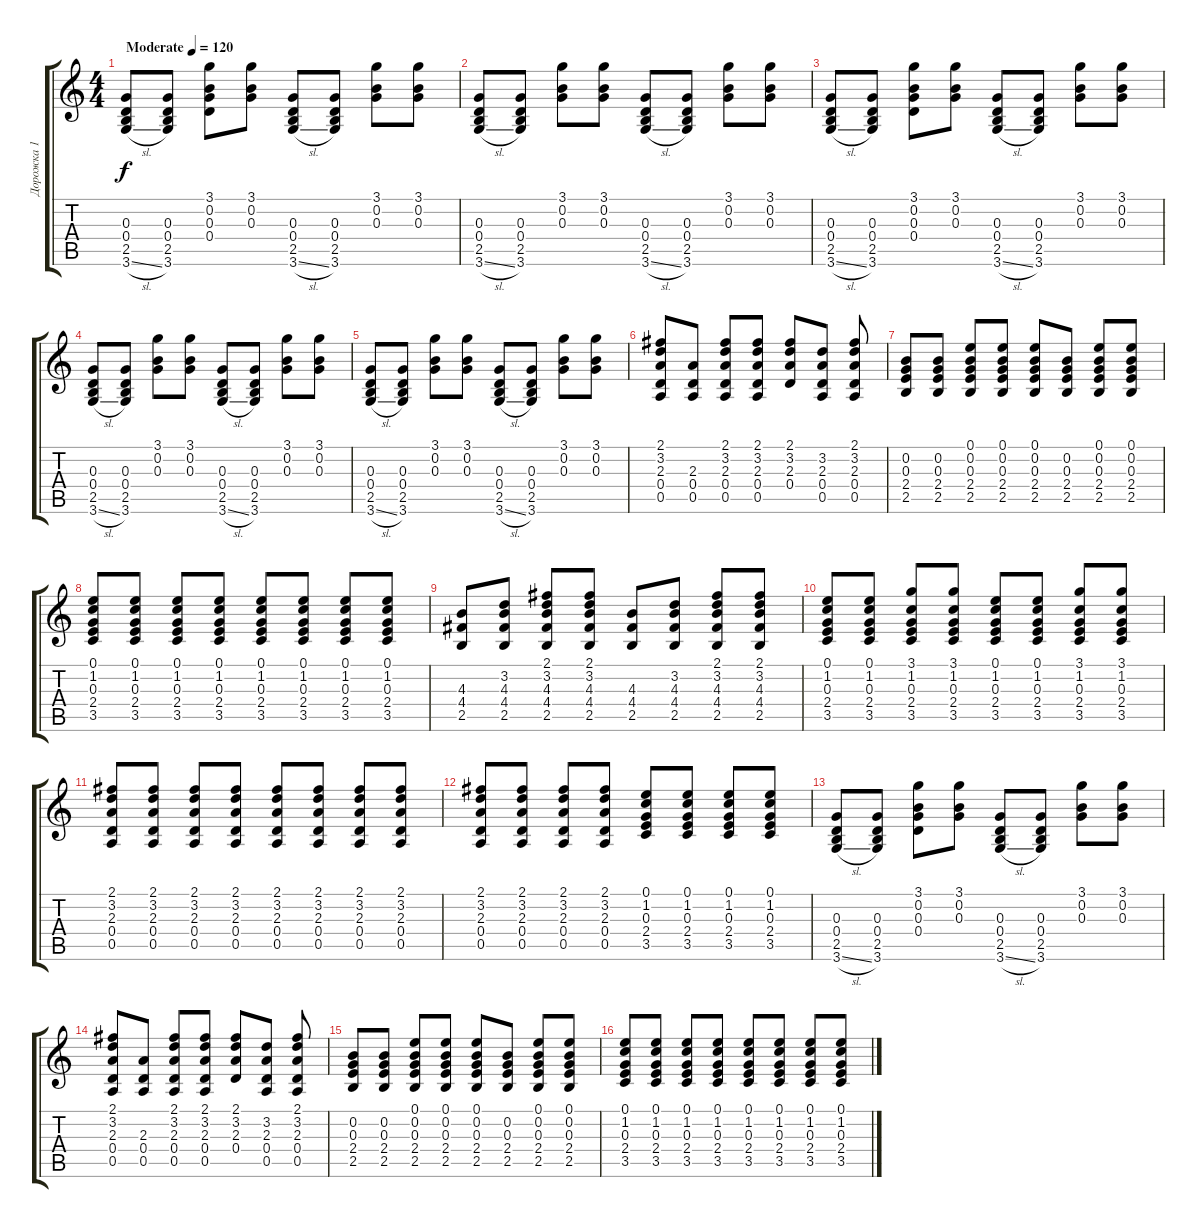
\track ("Дорожка 1" "Дорожка 1") {instrument acousticguitarsteel}
\staff {score tabs}
\tuning (E4 B3 G3 D3 A2 E2) {hide}
\ts (4 4)
\tempo (120 "Moderate")
\clef g2
\ks c
(0.3 0.4 2.5 3.6{sl}).8{dy f instrument acousticguitarsteel} (0.3 0.4 2.5 3.6).8 (3.1 0.2 0.3 0.4).8 (3.1 0.2 0.3).8 (0.3 0.4 2.5 3.6{sl}).8 (0.3 0.4 2.5 3.6).8 (3.1 0.2 0.3).8 (3.1 0.2 0.3).8 |
(0.3 0.4 2.5 3.6{sl}).8 (0.3 0.4 2.5 3.6).8 (3.1 0.2 0.3).8 (3.1 0.2 0.3).8 (0.3 0.4 2.5 3.6{sl}).8 (0.3 0.4 2.5 3.6).8 (3.1 0.2 0.3).8 (3.1 0.2 0.3).8 |
(0.3 0.4 2.5 3.6{sl}).8 (0.3 0.4 2.5 3.6).8 (3.1 0.2 0.3 0.4).8 (3.1 0.2 0.3).8 (0.3 0.4 2.5 3.6{sl}).8 (0.3 0.4 2.5 3.6).8 (3.1 0.2 0.3).8 (3.1 0.2 0.3).8 |
(0.3 0.4 2.5 3.6{sl}).8 (0.3 0.4 2.5 3.6).8 (3.1 0.2 0.3).8 (3.1 0.2 0.3).8 (0.3 0.4 2.5 3.6{sl}).8 (0.3 0.4 2.5 3.6).8 (3.1 0.2 0.3).8 (3.1 0.2 0.3).8 |
(0.3 0.4 2.5 3.6{sl}).8 (0.3 0.4 2.5 3.6).8 (3.1 0.2 0.3).8 (3.1 0.2 0.3).8 (0.3 0.4 2.5 3.6{sl}).8 (0.3 0.4 2.5 3.6).8 (3.1 0.2 0.3).8 (3.1 0.2 0.3).8 |
(2.1 3.2 2.3 0.4 0.5).8 (2.3 0.4 0.5).8 (2.1 3.2 2.3 0.4 0.5).8 (2.1 3.2 2.3 0.4 0.5).8 (2.1 3.2 2.3 0.4).8 (3.2 2.3 0.4 0.5).8 (2.1 3.2 2.3 0.4 0.5).8 |
(0.2 0.3 2.4 2.5).8 (0.2 0.3 2.4 2.5).8 (0.1 0.2 0.3 2.4 2.5).8 (0.1 0.2 0.3 2.4 2.5).8 (0.1 0.2 0.3 2.4 2.5).8 (0.2 0.3 2.4 2.5).8 (0.1 0.2 0.3 2.4 2.5).8 (0.1 0.2 0.3 2.4 2.5).8 |
(0.1 1.2 0.3 2.4 3.5).8 (0.1 1.2 0.3 2.4 3.5).8 (0.1 1.2 0.3 2.4 3.5).8 (0.1 1.2 0.3 2.4 3.5).8 (0.1 1.2 0.3 2.4 3.5).8 (0.1 1.2 0.3 2.4 3.5).8 (0.1 1.2 0.3 2.4 3.5).8 (0.1 1.2 0.3 2.4 3.5).8 |
(4.3 4.4 2.5).8 (3.2 4.3 4.4 2.5).8 (2.1 3.2 4.3 4.4 2.5).8 (2.1 3.2 4.3 4.4 2.5).8 (4.3 4.4 2.5).8 (3.2 4.3 4.4 2.5).8 (2.1 3.2 4.3 4.4 2.5).8 (2.1 3.2 4.3 4.4 2.5).8 |
(0.1 1.2 0.3 2.4 3.5).8 (0.1 1.2 0.3 2.4 3.5).8 (3.1 1.2 0.3 2.4 3.5).8 (3.1 1.2 0.3 2.4 3.5).8 (0.1 1.2 0.3 2.4 3.5).8 (0.1 1.2 0.3 2.4 3.5).8 (3.1 1.2 0.3 2.4 3.5).8 (3.1 1.2 0.3 2.4 3.5).8 |
(2.1 3.2 2.3 0.4 0.5).8 (2.1 3.2 2.3 0.4 0.5).8 (2.1 3.2 2.3 0.4 0.5).8 (2.1 3.2 2.3 0.4 0.5).8 (2.1 3.2 2.3 0.4 0.5).8 (2.1 3.2 2.3 0.4 0.5).8 (2.1 3.2 2.3 0.4 0.5).8 (2.1 3.2 2.3 0.4 0.5).8 |
(2.1 3.2 2.3 0.4 0.5).8 (2.1 3.2 2.3 0.4 0.5).8 (2.1 3.2 2.3 0.4 0.5).8 (2.1 3.2 2.3 0.4 0.5).8 (0.1 1.2 0.3 2.4 3.5).8 (0.1 1.2 0.3 2.4 3.5).8 (0.1 1.2 0.3 2.4 3.5).8 (0.1 1.2 0.3 2.4 3.5).8 |
(0.3 0.4 2.5 3.6{sl}).8 (0.3 0.4 2.5 3.6).8 (3.1 0.2 0.3 0.4).8 (3.1 0.2 0.3).8 (0.3 0.4 2.5 3.6{sl}).8 (0.3 0.4 2.5 3.6).8 (3.1 0.2 0.3).8 (3.1 0.2 0.3).8 |
(2.1 3.2 2.3 0.4 0.5).8 (2.3 0.4 0.5).8 (2.1 3.2 2.3 0.4 0.5).8 (2.1 3.2 2.3 0.4 0.5).8 (2.1 3.2 2.3 0.4).8 (3.2 2.3 0.4 0.5).8 (2.1 3.2 2.3 0.4 0.5).8 |
(0.2 0.3 2.4 2.5).8 (0.2 0.3 2.4 2.5).8 (0.1 0.2 0.3 2.4 2.5).8 (0.1 0.2 0.3 2.4 2.5).8 (0.1 0.2 0.3 2.4 2.5).8 (0.2 0.3 2.4 2.5).8 (0.1 0.2 0.3 2.4 2.5).8 (0.1 0.2 0.3 2.4 2.5).8 |
(0.1 1.2 0.3 2.4 3.5).8 (0.1 1.2 0.3 2.4 3.5).8 (0.1 1.2 0.3 2.4 3.5).8 (0.1 1.2 0.3 2.4 3.5).8 (0.1 1.2 0.3 2.4 3.5).8 (0.1 1.2 0.3 2.4 3.5).8 (0.1 1.2 0.3 2.4 3.5).8 (0.1 1.2 0.3 2.4 3.5).8
